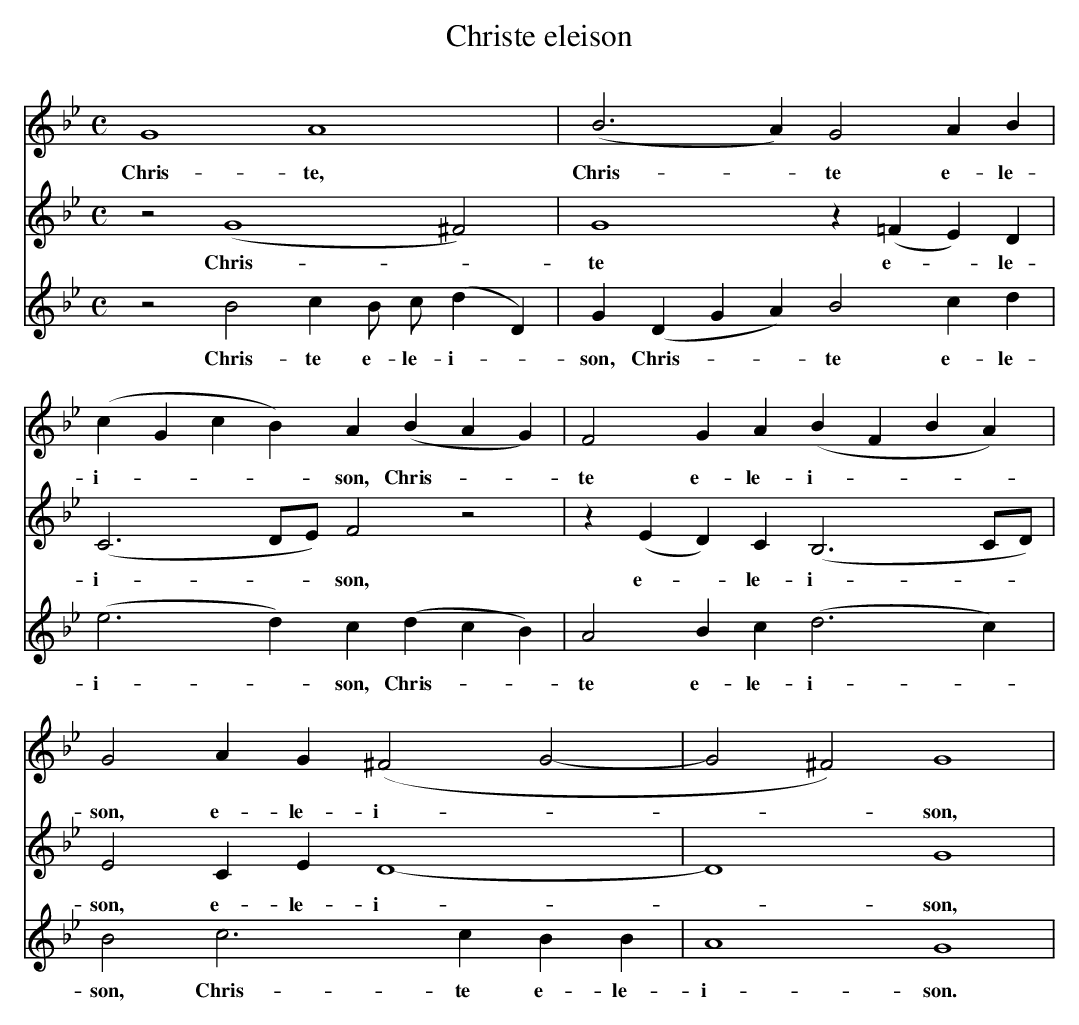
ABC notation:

X:1
T:Christe eleison
M:C
L:1/4
K:Gm
V:1
G4A4|(B3A)G2AB|(cGcB)A(BAG)|F2GA(BFBA)|G2AG(^F2G2-|G2^F2)G4|
w:Chris-te, Chris--te e-le-i----son, Chris---te e-le-i----son, e-le-i----son,
V:2
z2(G4^F2)|G4z(=FE)D|(C3D/E/)F2z2|z(ED)C(B,3C/D/)|E2CED4-|D4G4|
w:Chris--te e--le-i---son, e--le-i---son, e-le-i--son,
V:3
z2B2cB/ c/(dD)|G(DGA)B2cd|(e3d)c(dcB)|A2Bc(d3c)|B2c3cBB|A4G4|
w:Chris-te e-le-i--son, Chris---te e-le-i--son, Chris---te e-le-i--son, Chris-te e-le-i-son.
